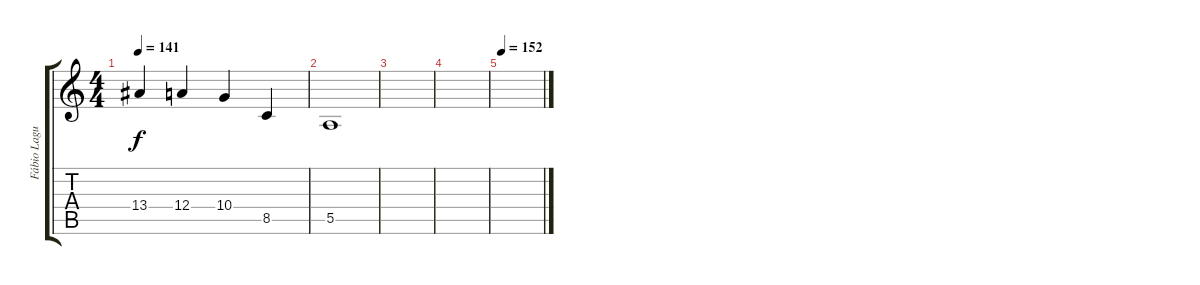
\track ("Fábio Laguna" "Fábio Lagu") {instrument stringensemble1}
\staff {score tabs}
\tuning (B4 Gb4 D4 A3 E3 B2) {hide}
\ts (4 4)
\tempo 141
\clef g2
\ks c
13.4.4{dy f} 12.4.4 10.4.4 8.5.4 |
5.5.1 |
|
|
\tempo 152
